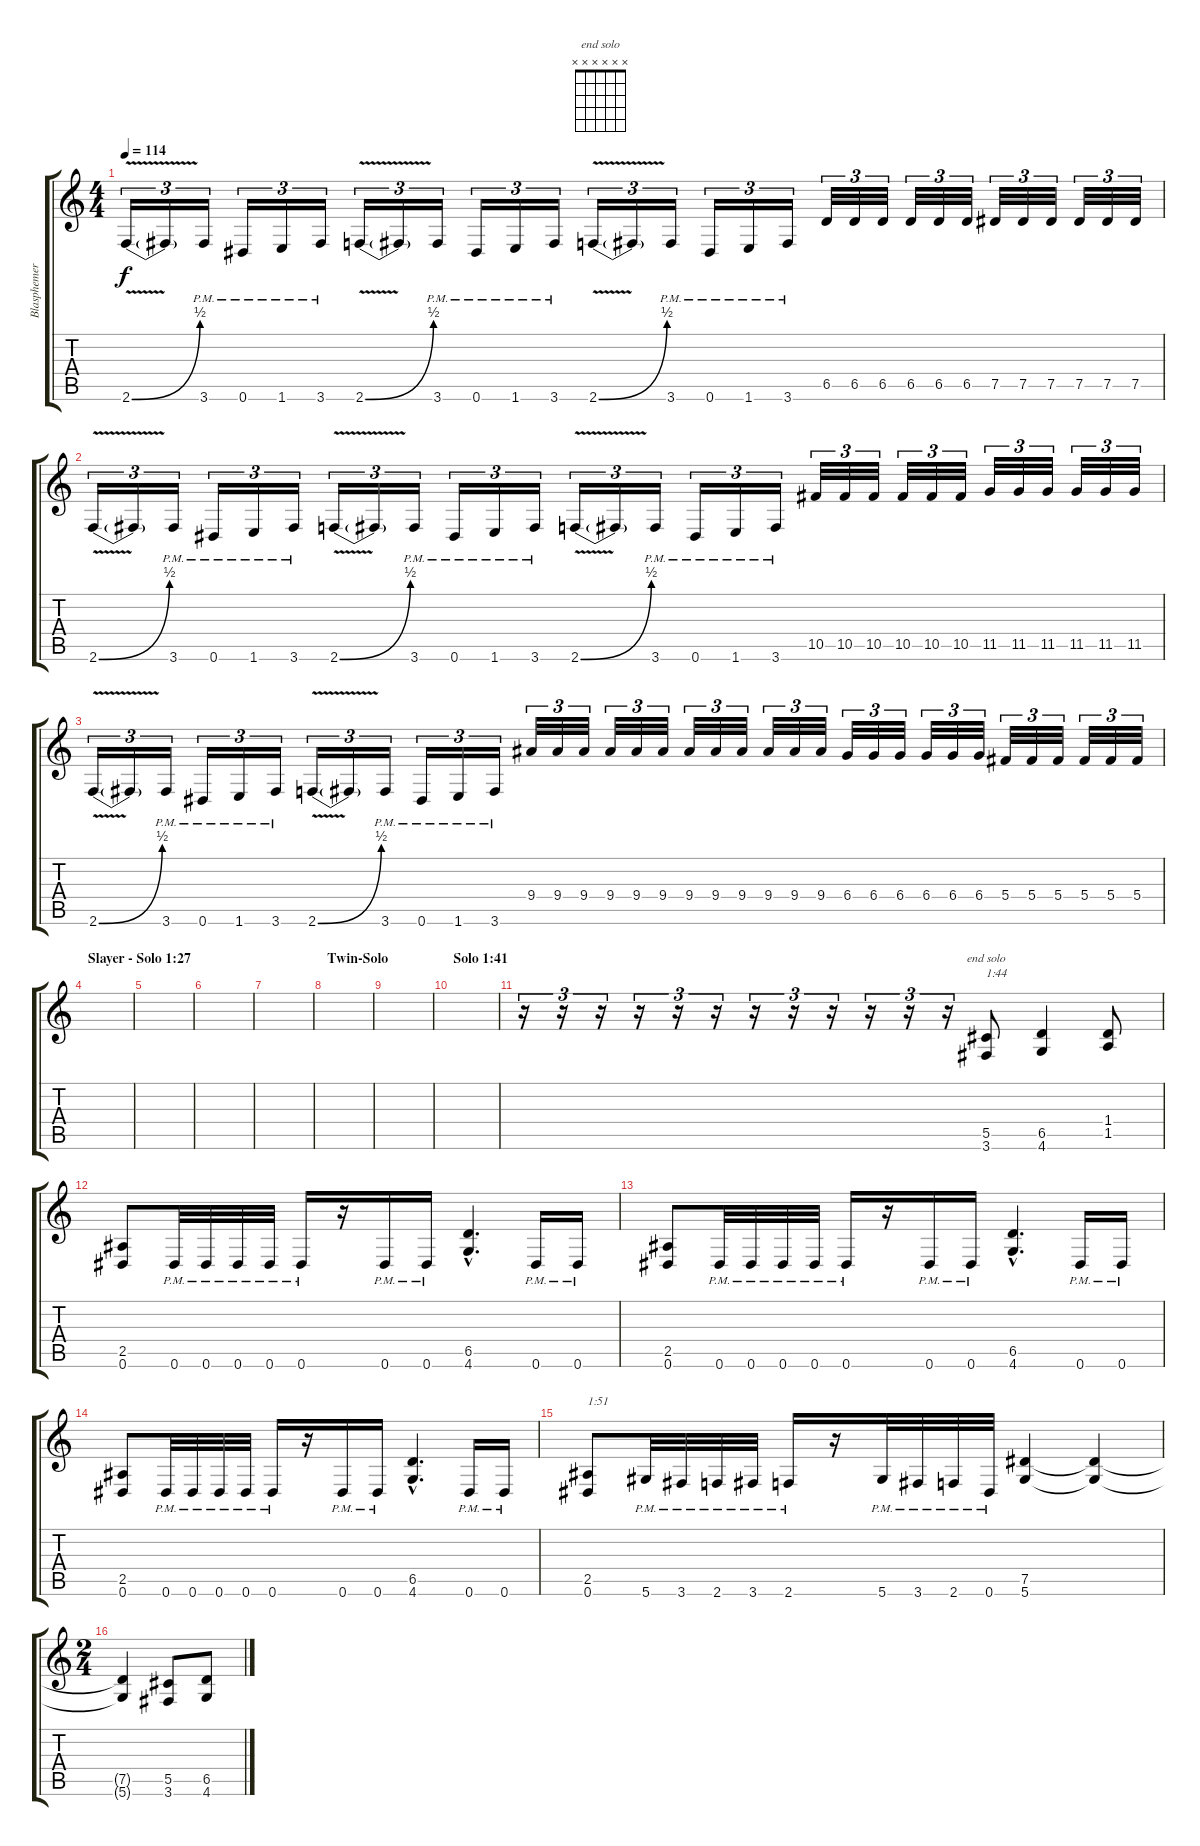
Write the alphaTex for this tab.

\track ("Blasphemer - ADD SOLO, please.Bars 68-75" "Blasphemer") {instrument overdrivenguitar}
\staff {score tabs}
\tuning (Eb4 Bb3 Gb3 Db3 Ab2 Eb2) {hide}
\chord ("end solo" x x x x x x)
\ts (4 4)
\tempo 114
\clef g2
\ks c
2.6{be (bend 0 0 60 2) v}.16{tu (3 2) dy f} 2.6{t}.16{tu (3 2)} 3.6{pm}.16{tu (3 2)} 0.6{pm}.16{tu (3 2)} 1.6{pm}.16{tu (3 2)} 3.6{pm}.16{tu (3 2)} 2.6{be (bend 0 0 60 2) v}.16{tu (3 2)} 2.6{t}.16{tu (3 2)} 3.6{pm}.16{tu (3 2)} 0.6{pm}.16{tu (3 2)} 1.6{pm}.16{tu (3 2)} 3.6{pm}.16{tu (3 2)} 2.6{be (bend 0 0 60 2) v}.16{tu (3 2)} 2.6{t}.16{tu (3 2)} 3.6{pm}.16{tu (3 2)} 0.6{pm}.16{tu (3 2)} 1.6{pm}.16{tu (3 2)} 3.6{pm}.16{tu (3 2)} 6.5.32{tu (3 2)} 6.5.32{tu (3 2)} 6.5.32{tu (3 2)} 6.5.32{tu (3 2)} 6.5.32{tu (3 2)} 6.5.32{tu (3 2)} 7.5.32{tu (3 2)} 7.5.32{tu (3 2)} 7.5.32{tu (3 2)} 7.5.32{tu (3 2)} 7.5.32{tu (3 2)} 7.5.32{tu (3 2)} |
2.6{be (bend 0 0 60 2) v}.16{tu (3 2)} 2.6{t}.16{tu (3 2)} 3.6{pm}.16{tu (3 2)} 0.6{pm}.16{tu (3 2)} 1.6{pm}.16{tu (3 2)} 3.6{pm}.16{tu (3 2)} 2.6{be (bend 0 0 60 2) v}.16{tu (3 2)} 2.6{t}.16{tu (3 2)} 3.6{pm}.16{tu (3 2)} 0.6{pm}.16{tu (3 2)} 1.6{pm}.16{tu (3 2)} 3.6{pm}.16{tu (3 2)} 2.6{be (bend 0 0 60 2) v}.16{tu (3 2)} 2.6{t}.16{tu (3 2)} 3.6{pm}.16{tu (3 2)} 0.6{pm}.16{tu (3 2)} 1.6{pm}.16{tu (3 2)} 3.6{pm}.16{tu (3 2)} 10.5.32{tu (3 2)} 10.5.32{tu (3 2)} 10.5.32{tu (3 2)} 10.5.32{tu (3 2)} 10.5.32{tu (3 2)} 10.5.32{tu (3 2)} 11.5.32{tu (3 2)} 11.5.32{tu (3 2)} 11.5.32{tu (3 2)} 11.5.32{tu (3 2)} 11.5.32{tu (3 2)} 11.5.32{tu (3 2)} |
2.6{be (bend 0 0 60 2) v}.16{tu (3 2)} 2.6{t}.16{tu (3 2)} 3.6{pm}.16{tu (3 2)} 0.6{pm}.16{tu (3 2)} 1.6{pm}.16{tu (3 2)} 3.6{pm}.16{tu (3 2)} 2.6{be (bend 0 0 60 2) v}.16{tu (3 2)} 2.6{t}.16{tu (3 2)} 3.6{pm}.16{tu (3 2)} 0.6{pm}.16{tu (3 2)} 1.6{pm}.16{tu (3 2)} 3.6{pm}.16{tu (3 2)} 9.4.32{tu (3 2)} 9.4.32{tu (3 2)} 9.4.32{tu (3 2)} 9.4.32{tu (3 2)} 9.4.32{tu (3 2)} 9.4.32{tu (3 2)} 9.4.32{tu (3 2)} 9.4.32{tu (3 2)} 9.4.32{tu (3 2)} 9.4.32{tu (3 2)} 9.4.32{tu (3 2)} 9.4.32{tu (3 2)} 6.4.32{tu (3 2)} 6.4.32{tu (3 2)} 6.4.32{tu (3 2)} 6.4.32{tu (3 2)} 6.4.32{tu (3 2)} 6.4.32{tu (3 2)} 5.4.32{tu (3 2)} 5.4.32{tu (3 2)} 5.4.32{tu (3 2)} 5.4.32{tu (3 2)} 5.4.32{tu (3 2)} 5.4.32{tu (3 2)} |
\section ("" "Slayer - Solo 1:27")
|
|
|
|
\section ("" "Twin-Solo")
|
|
\section ("" "Solo 1:41")
|
r.16{tu (3 2)} r.16{tu (3 2)} r.16{tu (3 2)} r.16{tu (3 2)} r.16{tu (3 2)} r.16{tu (3 2)} r.16{tu (3 2)} r.16{tu (3 2)} r.16{tu (3 2)} r.16{tu (3 2)} r.16{tu (3 2)} r.16{tu (3 2)} (5.5 3.6).8{ch "end solo" txt "1:44"} (6.5 4.6).4 (1.4 1.5).8 |
(2.5 0.6).8 0.6{pm}.32 0.6{pm}.32 0.6{pm}.32 0.6{pm}.32 0.6{pm}.16 r.16 0.6{pm}.16 0.6{pm}.16 (6.5{hac} 4.6{hac}).4{d} 0.6{pm}.16 0.6{pm}.16 |
(2.5 0.6).8 0.6{pm}.32 0.6{pm}.32 0.6{pm}.32 0.6{pm}.32 0.6{pm}.16 r.16 0.6{pm}.16 0.6{pm}.16 (6.5{hac} 4.6{hac}).4{d} 0.6{pm}.16 0.6{pm}.16 |
(2.5 0.6).8 0.6{pm}.32 0.6{pm}.32 0.6{pm}.32 0.6{pm}.32 0.6{pm}.16 r.16 0.6{pm}.16 0.6{pm}.16 (6.5{hac} 4.6{hac}).4{d} 0.6{pm}.16 0.6{pm}.16 |
(2.5 0.6).8{txt "1:51"} 5.6{pm}.32 3.6{pm}.32 2.6{pm}.32 3.6{pm}.32 2.6{pm}.16 r.16 5.6{pm}.32 3.6{pm}.32 2.6{pm}.32 0.6{pm}.32 (7.5 5.6).4 (7.5{t} 5.6{t}).4 |
\ts (2 4)
(7.5{t} 5.6{t}).4 (5.5 3.6).8 (6.5 4.6).8
